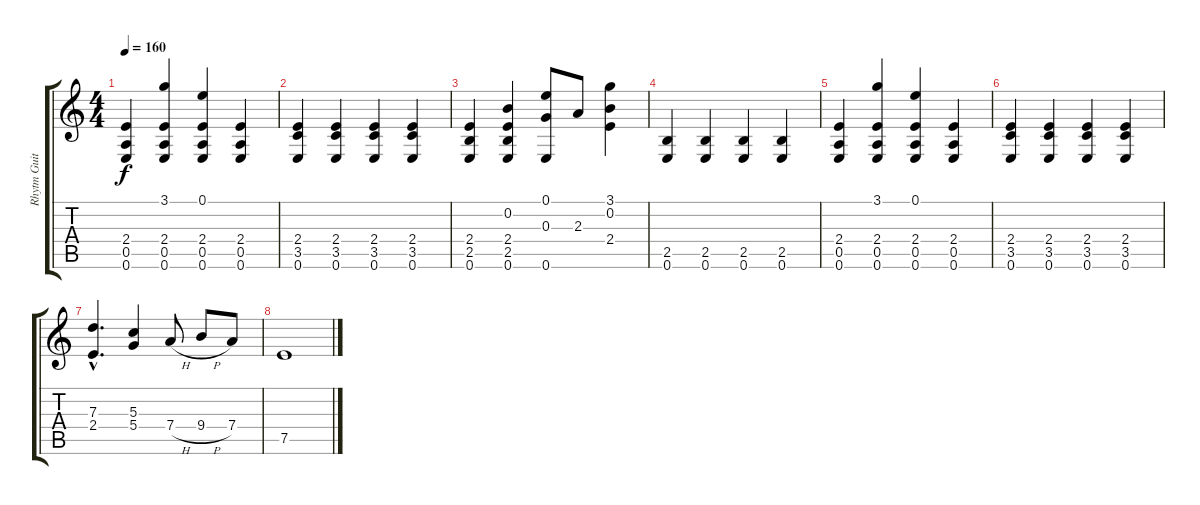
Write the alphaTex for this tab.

\track ("Rhytm Guitar (Nils)" "Rhytm Guit") {instrument acousticguitarsteel}
\staff {score tabs}
\tuning (E4 B3 G3 D3 A2 E2) {hide}
\ts (4 4)
\tempo 160
\clef g2
\ks c
(2.4 0.5 0.6).4{dy f} (3.1 2.4 0.5 0.6).4 (0.1 2.4 0.5 0.6).4 (2.4 0.5 0.6).4 |
(2.4 3.5 0.6).4 (2.4 3.5 0.6).4 (2.4 3.5 0.6).4 (2.4 3.5 0.6).4 |
(2.4 2.5 0.6).4 (0.2 2.4 2.5 0.6).4 (0.1 0.3 0.6).8 2.3.8 (3.1 0.2 2.4).4 |
(2.5 0.6).4 (2.5 0.6).4 (2.5 0.6).4 (2.5 0.6).4 |
(2.4 0.5 0.6).4 (3.1 2.4 0.5 0.6).4 (0.1 2.4 0.5 0.6).4 (2.4 0.5 0.6).4 |
(2.4 3.5 0.6).4 (2.4 3.5 0.6).4 (2.4 3.5 0.6).4 (2.4 3.5 0.6).4 |
(7.3{hac} 2.4{hac}).4{d} (5.3 5.4).4 7.4{h}.8 9.4{h}.8 7.4.8 |
7.5.1
